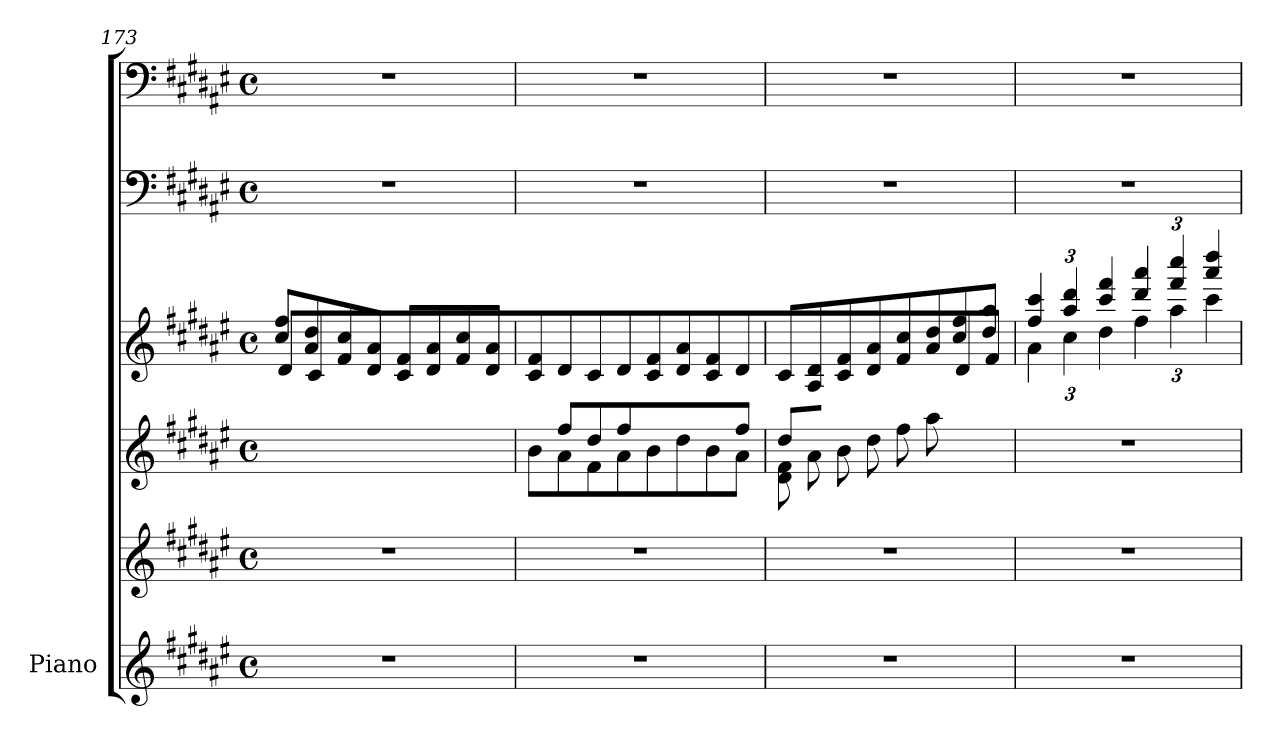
**kern	**kern	**kern	**kern	**kern	**kern
*part1	*part1	*part1	*part1	*part1	*part1
*staff6	*staff5	*staff4	*staff3	*staff2	*staff1
*I"Piano	*	*	*	*	*
*I'Pno.	*	*	*	*	*
*clefG2	*clefG2	*clefG2	*clefG2	*clefF4	*clefF4
*k[f#c#g#d#a#e#]	*k[f#c#g#d#a#e#]	*k[f#c#g#d#a#e#]	*k[f#c#g#d#a#e#]	*k[f#c#g#d#a#e#]	*k[f#c#g#d#a#e#]
*M4/4	*M4/4	*M4/4	*M4/4	*M4/4	*M4/4
*met(c)	*met(c)	*met(c)	*met(c)	*met(c)	*met(c)
=173	=173	=173	=173	=173	=173
*	*	*	*^	*	*
1r	1r	4ryy	8d#\L	8cc#/ 8ff#/L	1r	1r
.	.	.	8c#\	8a#/ 8dd#/	.	.
*	*	*clefF4	*	*	*	*
.	.	8A#/	2.ryy	8f#/ 8cc#/	.	.
.	.	8F#/	.	8d#/ 8a#/J	.	.
.	.	8D#/	.	8c#/ 8f#/L	.	.
.	.	8F#/	.	8d#/ 8a#/	.	.
.	.	8A#/	.	8f#/ 8cc#/	.	.
.	.	8F#/J	.	8d#/ 8a#/J	.	.
*	*	*	*v	*v	*	*
!!LO:LB:g=z
=174	=174	=174	=174	=174	=174
*	*	*^	*	*	*
1r	1r	8D#\L	8ryy	8c#/ 8f#/L	1r	1r
.	.	8C#\	8A#/L	8d#/	.	.
.	.	8AA#\	8F#/	8c#/	.	.
.	.	8C#\	8A#/	8d#/	.	.
.	.	8D#\	8ryy	8c#/ 8f#/	.	.
.	.	8F#\	8ryy	8d#/ 8a#/	.	.
.	.	8D#\	8ryy	8c#/ 8f#/	.	.
.	.	8C#\J	8A#/J	8d#/J	.	.
=175	=175	=175	=175	=175	=175	=175
*	*	*	*	*^	*	*
1r	1r	8FF#\ 8AA#\L	8F#/L	2.ryy	8c#/L	1r	1r
.	.	8C#\	8G#/Jyy	.	8A#/ 8d#/	.	.
.	.	8D#\	4ryy	.	8c#/ 8f#/	.	.
.	.	8F#\	.	.	8d#/ 8a#/	.	.
.	.	8A#\	2ryy	.	8f#/ 8cc#/	.	.
.	.	8c#\	.	.	8a#/ 8dd#/	.	.
.	.	4ryy	.	8d#\	8cc#/ 8ff#/	.	.
.	.	.	.	8f#\J	8dd#/ 8aa#/J	.	.
*	*	*v	*v	*	*	*	*
=176	=176	=176	=176	=176	=176	=176
*	*	*	*Xbrackettup	*	*	*
1r	1r	1r	6a#\	6ff#/ 6ccc#/	1r	1r
.	.	.	6cc#\	6aa#/ 6ddd#/	.	.
.	.	.	6dd#\	6ccc#/ 6fff#/	.	.
.	.	.	6ff#\	6ddd#/ 6aaa#/	.	.
.	.	.	6aa#\	6fff#/ 6cccc#/	.	.
.	.	.	6ccc#\	6aaa#/ 6dddd#/	.	.
*	*	*	*v	*v	*	*
=	=	=	=	=	=
*-	*-	*-	*-	*-	*-
